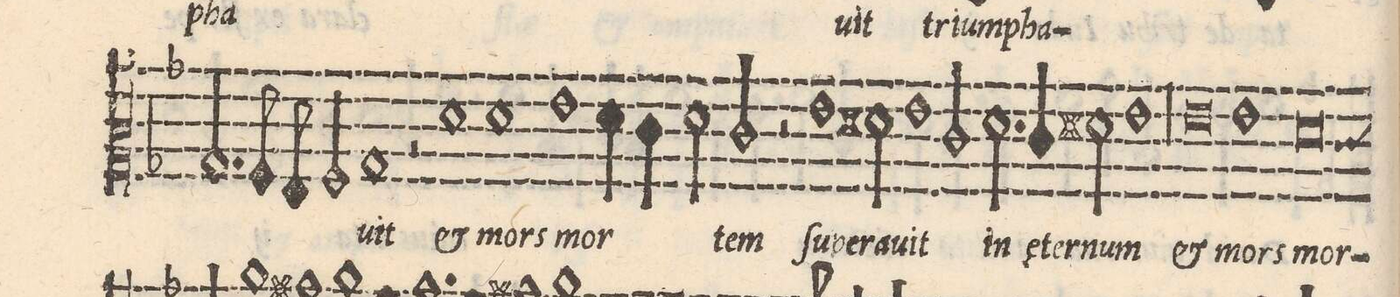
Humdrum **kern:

**kern	**text
*I"ALTVS	*
*clefC2	*
*k[b-]	*
*met(C|)	*
*M2/1	*
2.B-/	.
8A/	.
8G/	.
2A/	.
=45-	=45-
1B-	-uit
2r	.
1f\	et
=46-	=46-
1f	mors
1g\	mor-
=47-	=47-
4f\	.
4e\	.
2f\	.
2e/	-tem
=48-	=48-
2r	.
1g	ſu-
2f#X\	-pe-
=49-	=49-
1g	-ra-
2e/	-uit
2.fny\	in
=50-	=50-
4e/	ę-
2f#X\	-ter-
1g	-num
=51-	=51-
00r	.
=52-	=52-
=53-	=53-
0g	et
=54-	=54-
1g	mors
0fny	mor-
=55-	=55-
*custos:e	*
2e/	-te(m)
1cc\	ſu-
=56-	=56-
2bn\	-pe-
1cc	-ra-
=57-	=57-
2a\	-uit
2.b-y\	in
4a\	ae-
2bn\	-ter-
=58-	=58-
1cc	-num
0g	et
=59-	=59-
1g	mors
=60-	=60-
3.f\	mor-
6e/	.
3d/	.
2e/	-te(m)
1a\	ſu-
=61-	=61-
2g\	-pe-
1a	-ra-
=62-	=62-
2f\	-uit
2.g\	in
4f\	ę-
2g\	-ter-
=63-	=63-
2f\	-num
2.d/	in
4e/	ę-
*custos:f	*
*-	*-
